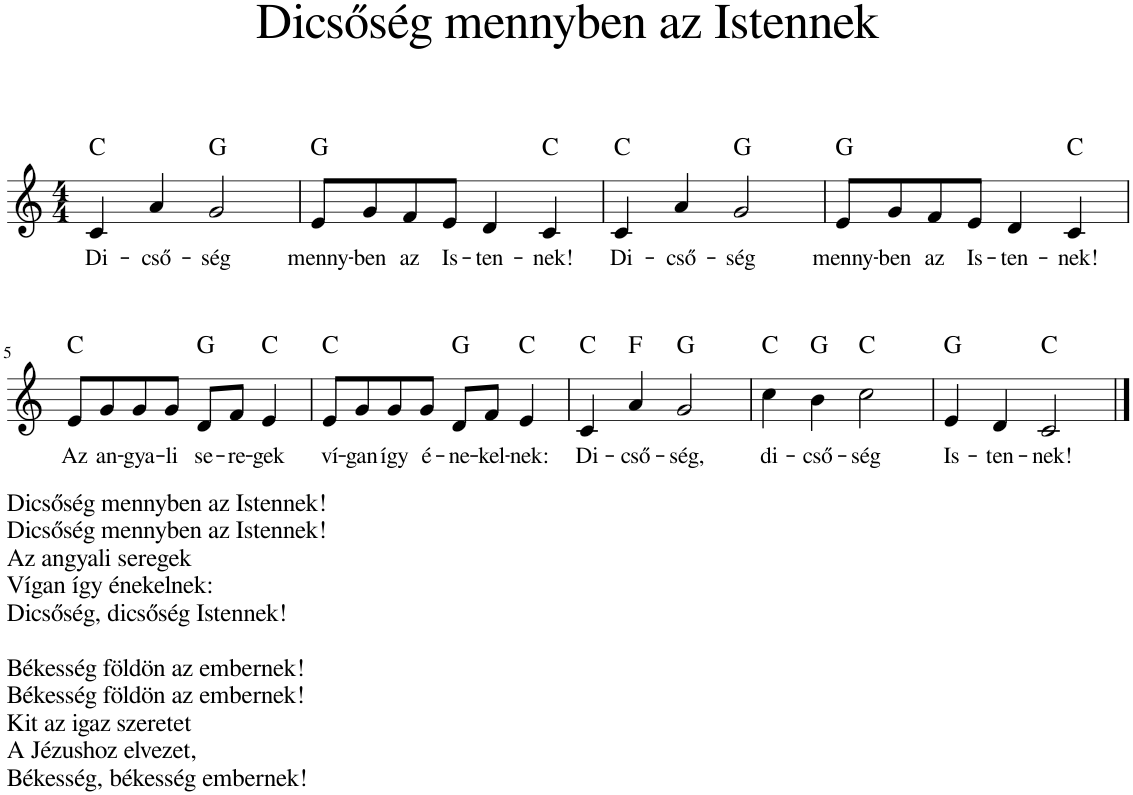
**kern	**text	**harte
*part1	*part1	*part1
*staff1	*staff1	*
*I"Piano	*	*
*I'Pno.	*	*
*clefG2	*	*
*k[]	*	*
*M4/4	*	*
=1	=1	=1
!	!LO:LY:b	!
4c/	Di-	C:maj
!	!LO:LY:b	!
4a/	-cső-	.
!	!LO:LY:b	!
2g/	-ség	G:maj
=2	=2	=2
!	!LO:LY:b	!
8e/L	menny-	G:maj
!	!LO:LY:b	!
8g/	-ben	.
!	!LO:LY:b	!
8f/	az	.
!	!LO:LY:b	!
8e/J	Is-	.
!	!LO:LY:b	!
4d/	-ten-	.
!	!LO:LY:b	!
4c/	-nek!	C:maj
=3	=3	=3
!	!LO:LY:b	!
4c/	Di-	C:maj
!	!LO:LY:b	!
4a/	-cső-	.
!	!LO:LY:b	!
2g/	-ség	G:maj
=4	=4	=4
!	!LO:LY:b	!
8e/L	menny-	G:maj
!	!LO:LY:b	!
8g/	-ben	.
!	!LO:LY:b	!
8f/	az	.
!	!LO:LY:b	!
8e/J	Is-	.
!	!LO:LY:b	!
4d/	-ten-	.
!	!LO:LY:b	!
4c/	-nek!	C:maj
!!LO:LB:g=z
=5	=5	=5
!LO:TX:b:t=Dicsőség mennyben az Istennek!	!	!
!LO:TX:b:t=Dicsőség mennyben az Istennek!	!	!
!LO:TX:b:t=Az angyali seregek	!	!
!LO:TX:b:t=Vígan így énekelnek&colon;	!	!
!LO:TX:b:t=Dicsőség, dicsőség Istennek!	!	!
!LO:TX:b:t=Békesség földön az embernek!	!	!
!LO:TX:b:t=Békesség földön az embernek!	!	!
!LO:TX:b:t=Kit az igaz szeretet	!	!
!LO:TX:b:t=A Jézushoz elvezet,	!	!
!LO:TX:b:t=Békesség, békesség embernek!	!	!
!	!LO:LY:b	!
8e/L	Az	C:maj
!	!LO:LY:b	!
8g/	an-	.
!	!LO:LY:b	!
8g/	-gya-	.
!	!LO:LY:b	!
8g/J	-li	.
!	!LO:LY:b	!
8d/L	se-	G:maj
!	!LO:LY:b	!
8f/J	-re-	.
!	!LO:LY:b	!
4e/	-gek	C:maj
=6	=6	=6
!	!LO:LY:b	!
8e/L	ví-	C:maj
!	!LO:LY:b	!
8g/	-gan	.
!	!LO:LY:b	!
8g/	így	.
!	!LO:LY:b	!
8g/J	é-	.
!	!LO:LY:b	!
8d/L	-ne-	G:maj
!	!LO:LY:b	!
8f/J	-kel-	.
!	!LO:LY:b	!
4e/	-nek:	C:maj
=7	=7	=7
!	!LO:LY:b	!
4c/	Di-	C:maj
!	!LO:LY:b	!
4a/	-cső-	F:maj
!	!LO:LY:b	!
2g/	-ség,	G:maj
=8	=8	=8
!	!LO:LY:b	!
4cc\	di-	C:maj
!	!LO:LY:b	!
4b\	-cső-	G:maj
!	!LO:LY:b	!
2cc\	-ség	C:maj
=9	=9	=9
!	!LO:LY:b	!
4e/	Is-	G:maj
!	!LO:LY:b	!
4d/	-ten-	.
!	!LO:LY:b	!
2c/	-nek!	C:maj
==	==	==
*-	*-	*-
